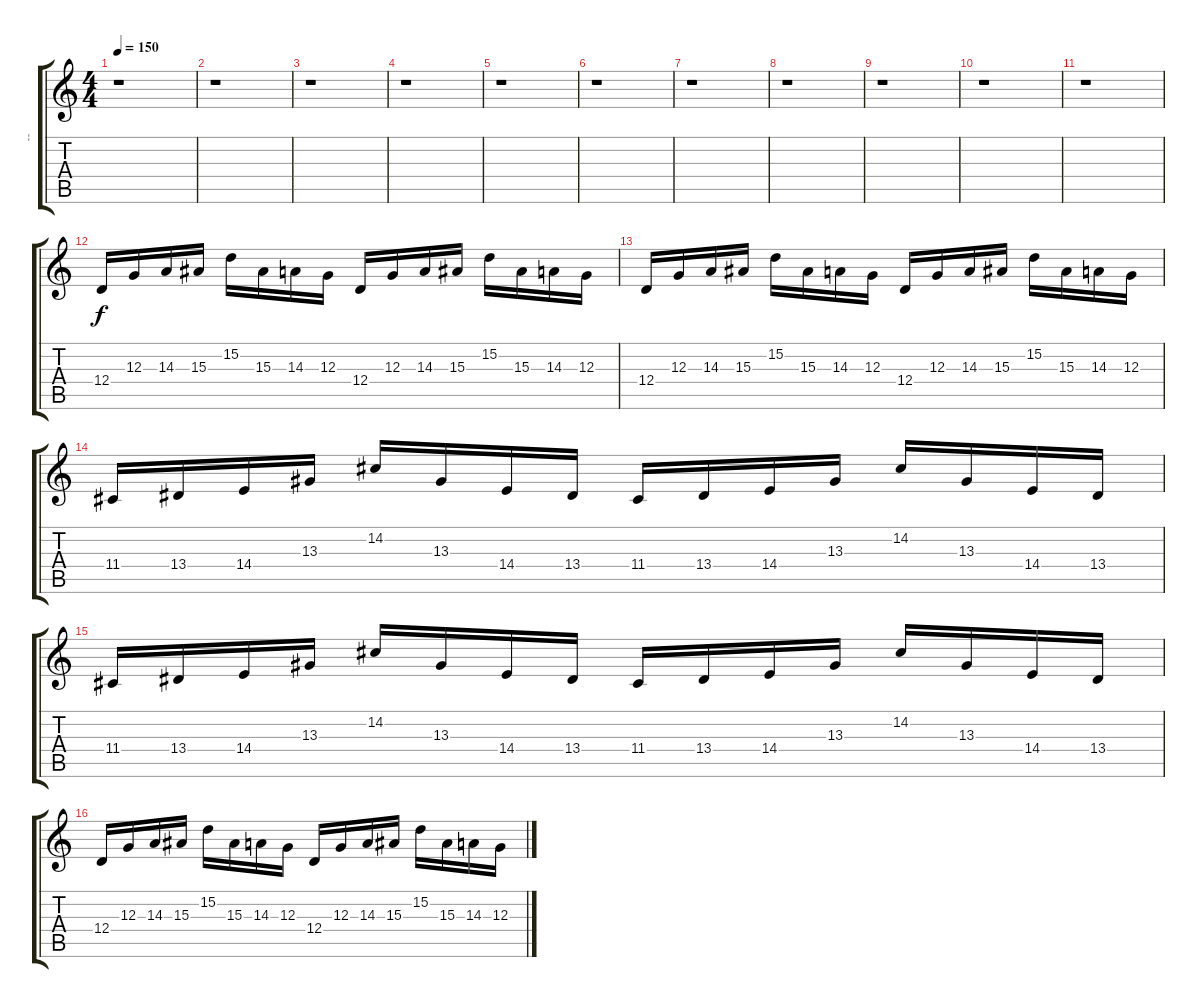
\track ("--" "--") {instrument acousticgrandpiano}
\staff {score tabs}
\tuning (E4 B3 G3 D3 A2 E2) {hide}
\ts (4 4)
\tempo 150
\clef g2
\ks c
r.1{dy f} |
r.1 |
r.1 |
r.1 |
r.1 |
r.1 |
r.1 |
r.1 |
r.1 |
r.1 |
r.1 |
\section ("" "")
12.4.16{instrument pad3polysynth} 12.3.16 14.3.16 15.3.16 15.2.16 15.3.16 14.3.16 12.3.16 12.4.16 12.3.16 14.3.16 15.3.16 15.2.16 15.3.16 14.3.16 12.3.16 |
12.4.16 12.3.16 14.3.16 15.3.16 15.2.16 15.3.16 14.3.16 12.3.16 12.4.16 12.3.16 14.3.16 15.3.16 15.2.16 15.3.16 14.3.16 12.3.16 |
11.4.16 13.4.16 14.4.16 13.3.16 14.2.16 13.3.16 14.4.16 13.4.16 11.4.16 13.4.16 14.4.16 13.3.16 14.2.16 13.3.16 14.4.16 13.4.16 |
11.4.16 13.4.16 14.4.16 13.3.16 14.2.16 13.3.16 14.4.16 13.4.16 11.4.16 13.4.16 14.4.16 13.3.16 14.2.16 13.3.16 14.4.16 13.4.16 |
12.4.16 12.3.16 14.3.16 15.3.16 15.2.16 15.3.16 14.3.16 12.3.16 12.4.16 12.3.16 14.3.16 15.3.16 15.2.16 15.3.16 14.3.16 12.3.16
